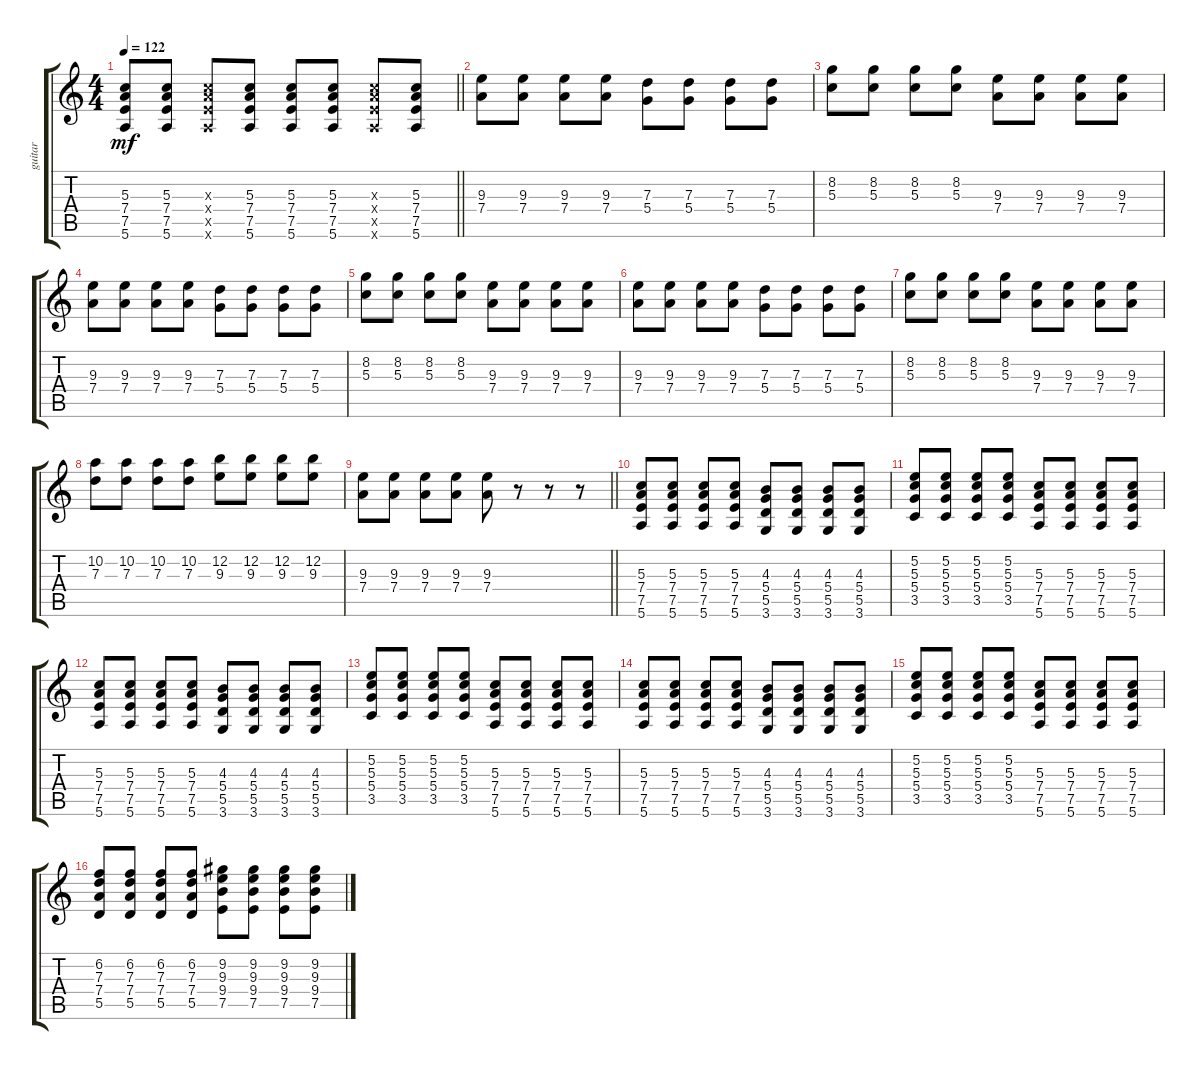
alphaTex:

\track ("guitar" "guitar") {instrument acousticguitarsteel}
\staff {score tabs}
\tuning (E4 B3 G3 D3 A2 E2) {hide}
\ts (4 4)
\tempo 122
\clef g2
\barLineRight lightlight
\ks c
(5.3 7.4 7.5 5.6).8{dy mf} (5.3 7.4 7.5 5.6).8 (5.3{x} 7.4{x} 7.5{x} 5.6{x}).8 (5.3 7.4 7.5 5.6).8 (5.3 7.4 7.5 5.6).8 (5.3 7.4 7.5 5.6).8 (5.3{x} 7.4{x} 7.5{x} 5.6{x}).8 (5.3 7.4 7.5 5.6).8 |
(9.3 7.4).8{instrument distortionguitar} (9.3 7.4).8 (9.3 7.4).8 (9.3 7.4).8 (7.3 5.4).8 (7.3 5.4).8 (7.3 5.4).8 (7.3 5.4).8 |
(8.2 5.3).8 (8.2 5.3).8 (8.2 5.3).8 (8.2 5.3).8 (9.3 7.4).8 (9.3 7.4).8 (9.3 7.4).8 (9.3 7.4).8 |
(9.3 7.4).8 (9.3 7.4).8 (9.3 7.4).8 (9.3 7.4).8 (7.3 5.4).8 (7.3 5.4).8 (7.3 5.4).8 (7.3 5.4).8 |
(8.2 5.3).8 (8.2 5.3).8 (8.2 5.3).8 (8.2 5.3).8 (9.3 7.4).8 (9.3 7.4).8 (9.3 7.4).8 (9.3 7.4).8 |
(9.3 7.4).8 (9.3 7.4).8 (9.3 7.4).8 (9.3 7.4).8 (7.3 5.4).8 (7.3 5.4).8 (7.3 5.4).8 (7.3 5.4).8 |
(8.2 5.3).8 (8.2 5.3).8 (8.2 5.3).8 (8.2 5.3).8 (9.3 7.4).8 (9.3 7.4).8 (9.3 7.4).8 (9.3 7.4).8 |
(10.2 7.3).8 (10.2 7.3).8 (10.2 7.3).8 (10.2 7.3).8 (12.2 9.3).8 (12.2 9.3).8 (12.2 9.3).8 (12.2 9.3).8 |
\barLineRight lightlight
(9.3 7.4).8 (9.3 7.4).8 (9.3 7.4).8 (9.3 7.4).8 (9.3 7.4).8 r.8 r.8 r.8 |
(5.3 7.4 7.5 5.6).8{instrument acousticguitarsteel} (5.3 7.4 7.5 5.6).8 (5.3 7.4 7.5 5.6).8 (5.3 7.4 7.5 5.6).8 (4.3 5.4 5.5 3.6).8 (4.3 5.4 5.5 3.6).8 (4.3 5.4 5.5 3.6).8 (4.3 5.4 5.5 3.6).8 |
(5.2 5.3 5.4 3.5).8 (5.2 5.3 5.4 3.5).8 (5.2 5.3 5.4 3.5).8 (5.2 5.3 5.4 3.5).8 (5.3 7.4 7.5 5.6).8 (5.3 7.4 7.5 5.6).8 (5.3 7.4 7.5 5.6).8 (5.3 7.4 7.5 5.6).8 |
(5.3 7.4 7.5 5.6).8 (5.3 7.4 7.5 5.6).8 (5.3 7.4 7.5 5.6).8 (5.3 7.4 7.5 5.6).8 (4.3 5.4 5.5 3.6).8 (4.3 5.4 5.5 3.6).8 (4.3 5.4 5.5 3.6).8 (4.3 5.4 5.5 3.6).8 |
(5.2 5.3 5.4 3.5).8 (5.2 5.3 5.4 3.5).8 (5.2 5.3 5.4 3.5).8 (5.2 5.3 5.4 3.5).8 (5.3 7.4 7.5 5.6).8 (5.3 7.4 7.5 5.6).8 (5.3 7.4 7.5 5.6).8 (5.3 7.4 7.5 5.6).8 |
(5.3 7.4 7.5 5.6).8 (5.3 7.4 7.5 5.6).8 (5.3 7.4 7.5 5.6).8 (5.3 7.4 7.5 5.6).8 (4.3 5.4 5.5 3.6).8 (4.3 5.4 5.5 3.6).8 (4.3 5.4 5.5 3.6).8 (4.3 5.4 5.5 3.6).8 |
(5.2 5.3 5.4 3.5).8 (5.2 5.3 5.4 3.5).8 (5.2 5.3 5.4 3.5).8 (5.2 5.3 5.4 3.5).8 (5.3 7.4 7.5 5.6).8 (5.3 7.4 7.5 5.6).8 (5.3 7.4 7.5 5.6).8 (5.3 7.4 7.5 5.6).8 |
(6.2 7.3 7.4 5.5).8 (6.2 7.3 7.4 5.5).8 (6.2 7.3 7.4 5.5).8 (6.2 7.3 7.4 5.5).8 (9.2 9.3 9.4 7.5).8 (9.2 9.3 9.4 7.5).8 (9.2 9.3 9.4 7.5).8 (9.2 9.3 9.4 7.5).8
